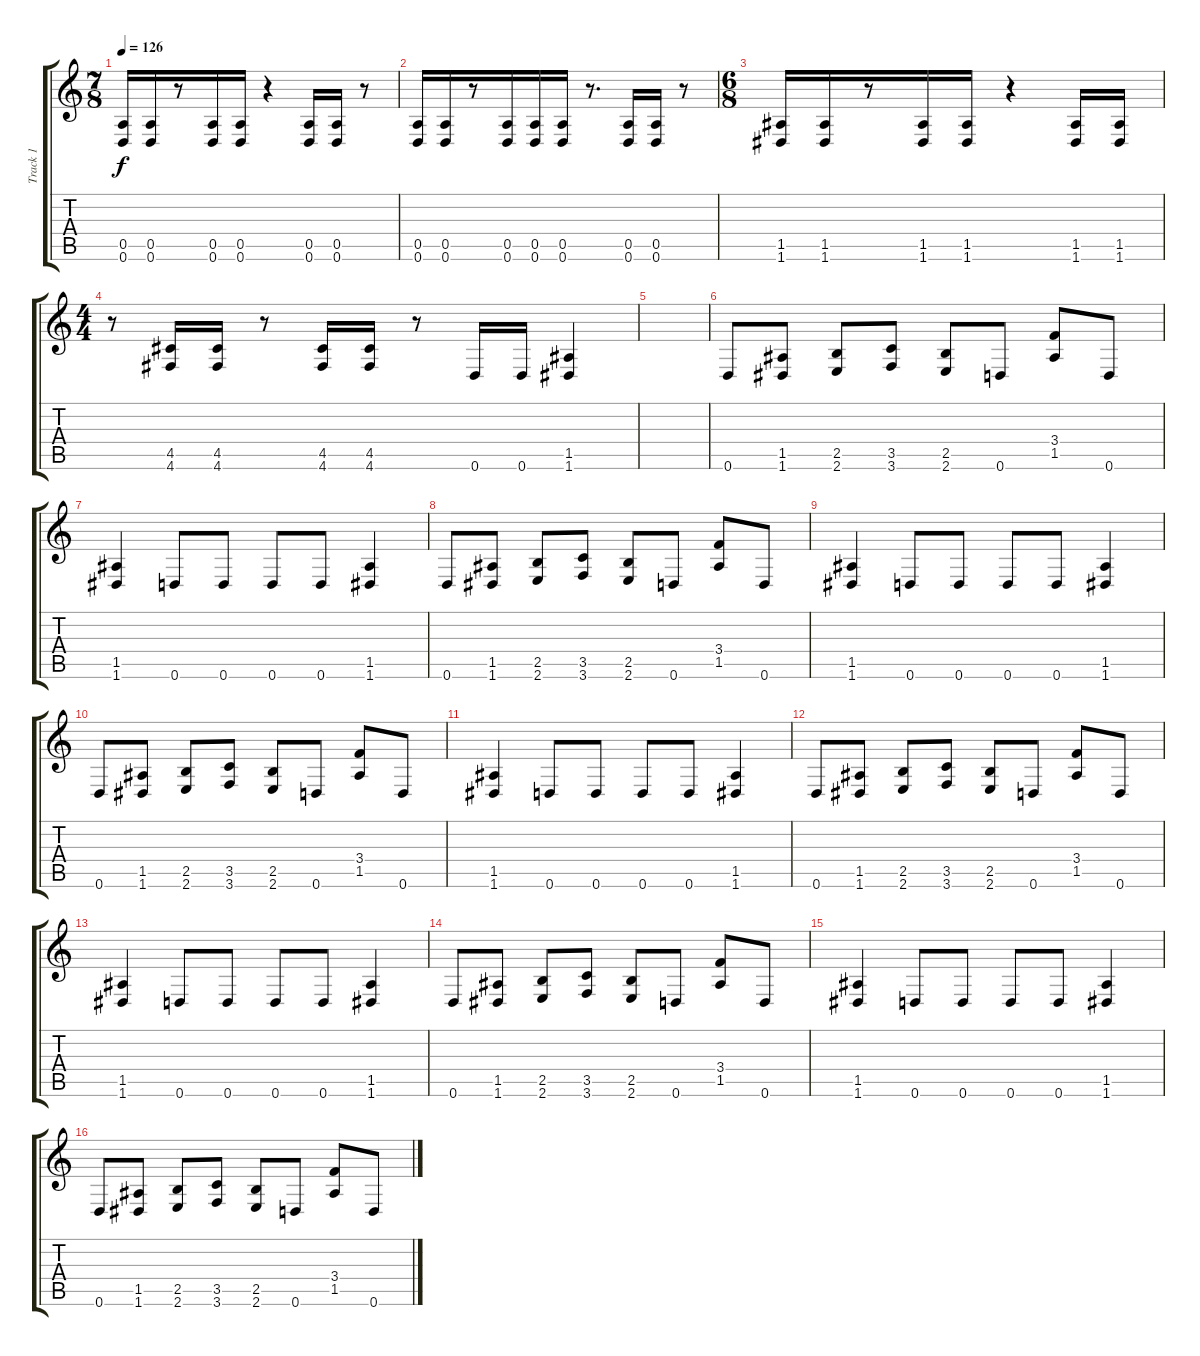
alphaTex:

\track ("Track 1" "Track 1") {instrument distortionguitar}
\staff {score tabs}
\tuning (D4 B3 G3 D3 A2 D2) {hide}
\ts (7 8)
\tempo 126
\clef g2
\ks c
(0.5 0.6).16{dy f} (0.5 0.6).16 r.8 (0.5 0.6).16 (0.5 0.6).16 r.4 (0.5 0.6).16 (0.5 0.6).16 r.8 |
(0.5 0.6).16 (0.5 0.6).16 r.8 (0.5 0.6).16 (0.5 0.6).16 (0.5 0.6).16 r.8{d} (0.5 0.6).16 (0.5 0.6).16 r.8 |
\ts (6 8)
(1.5 1.6).16 (1.5 1.6).16 r.8 (1.5 1.6).16 (1.5 1.6).16 r.4 (1.5 1.6).16 (1.5 1.6).16 |
\ts (4 4)
r.8 (4.5 4.6).16 (4.5 4.6).16 r.8 (4.5 4.6).16 (4.5 4.6).16 r.8 0.6.16 0.6.16 (1.5 1.6).4 |
|
0.6.8 (1.5 1.6).8 (2.5 2.6).8 (3.5 3.6).8 (2.5 2.6).8 0.6.8 (3.4 1.5).8 0.6.8 |
(1.5 1.6).4 0.6.8 0.6.8 0.6.8 0.6.8 (1.5 1.6).4 |
0.6.8 (1.5 1.6).8 (2.5 2.6).8 (3.5 3.6).8 (2.5 2.6).8 0.6.8 (3.4 1.5).8 0.6.8 |
(1.5 1.6).4 0.6.8 0.6.8 0.6.8 0.6.8 (1.5 1.6).4 |
0.6.8 (1.5 1.6).8 (2.5 2.6).8 (3.5 3.6).8 (2.5 2.6).8 0.6.8 (3.4 1.5).8 0.6.8 |
(1.5 1.6).4 0.6.8 0.6.8 0.6.8 0.6.8 (1.5 1.6).4 |
0.6.8 (1.5 1.6).8 (2.5 2.6).8 (3.5 3.6).8 (2.5 2.6).8 0.6.8 (3.4 1.5).8 0.6.8 |
(1.5 1.6).4 0.6.8 0.6.8 0.6.8 0.6.8 (1.5 1.6).4 |
0.6.8 (1.5 1.6).8 (2.5 2.6).8 (3.5 3.6).8 (2.5 2.6).8 0.6.8 (3.4 1.5).8 0.6.8 |
(1.5 1.6).4 0.6.8 0.6.8 0.6.8 0.6.8 (1.5 1.6).4 |
0.6.8 (1.5 1.6).8 (2.5 2.6).8 (3.5 3.6).8 (2.5 2.6).8 0.6.8 (3.4 1.5).8 0.6.8
